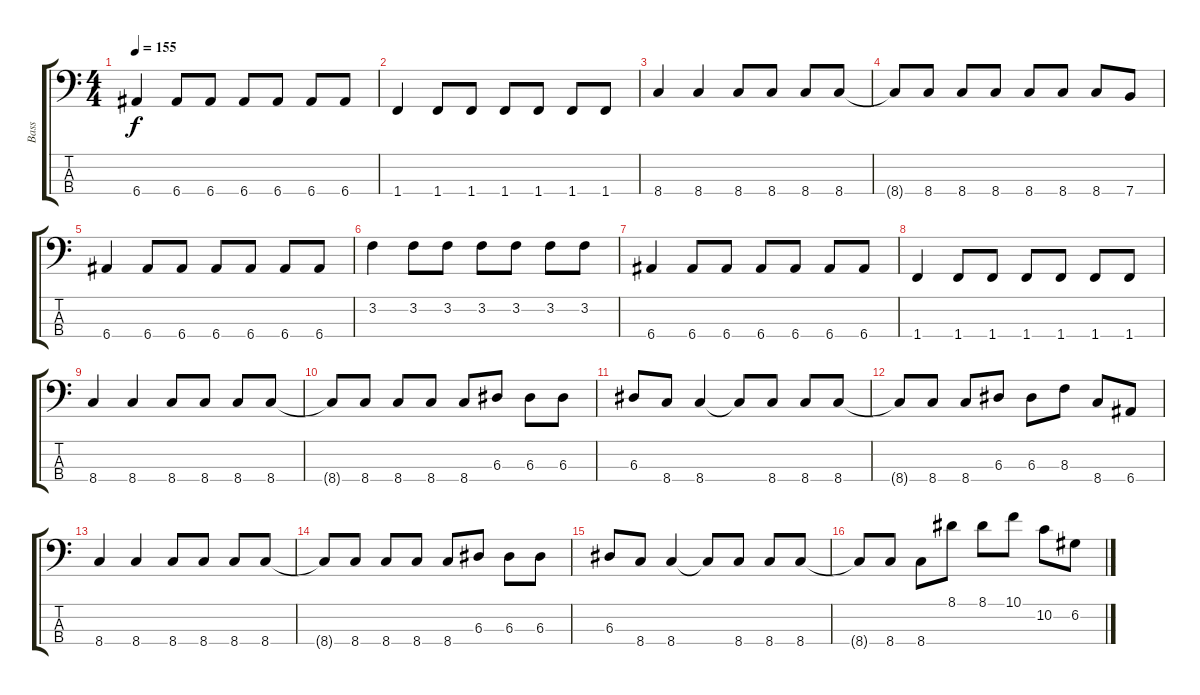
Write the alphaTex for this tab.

\track ("Bass" "Bass") {instrument electricbassfinger}
\staff {score tabs}
\tuning (G2 D2 A1 E1) {hide}
\ts (4 4)
\tempo 155
\clef f4
\ks c
6.4.4{dy f} 6.4.8 6.4.8 6.4.8 6.4.8 6.4.8 6.4.8 |
1.4.4 1.4.8 1.4.8 1.4.8 1.4.8 1.4.8 1.4.8 |
8.4.4 8.4.4 8.4.8 8.4.8 8.4.8 8.4.8 |
8.4{t}.8 8.4.8 8.4.8 8.4.8 8.4.8 8.4.8 8.4.8 7.4.8 |
6.4.4 6.4.8 6.4.8 6.4.8 6.4.8 6.4.8 6.4.8 |
3.2.4 3.2.8 3.2.8 3.2.8 3.2.8 3.2.8 3.2.8 |
6.4.4 6.4.8 6.4.8 6.4.8 6.4.8 6.4.8 6.4.8 |
1.4.4 1.4.8 1.4.8 1.4.8 1.4.8 1.4.8 1.4.8 |
8.4.4 8.4.4 8.4.8 8.4.8 8.4.8 8.4.8 |
8.4{t}.8 8.4.8 8.4.8 8.4.8 8.4.8 6.3.8 6.3.8 6.3.8 |
6.3.8 8.4.8 8.4.4 8.4{t}.8 8.4.8 8.4.8 8.4.8 |
8.4{t}.8 8.4.8 8.4.8 6.3.8 6.3.8 8.3.8 8.4.8 6.4.8 |
8.4.4 8.4.4 8.4.8 8.4.8 8.4.8 8.4.8 |
8.4{t}.8 8.4.8 8.4.8 8.4.8 8.4.8 6.3.8 6.3.8 6.3.8 |
6.3.8 8.4.8 8.4.4 8.4{t}.8 8.4.8 8.4.8 8.4.8 |
8.4{t}.8 8.4.8 8.4.8 8.1.8 8.1.8 10.1.8 10.2.8 6.2.8
